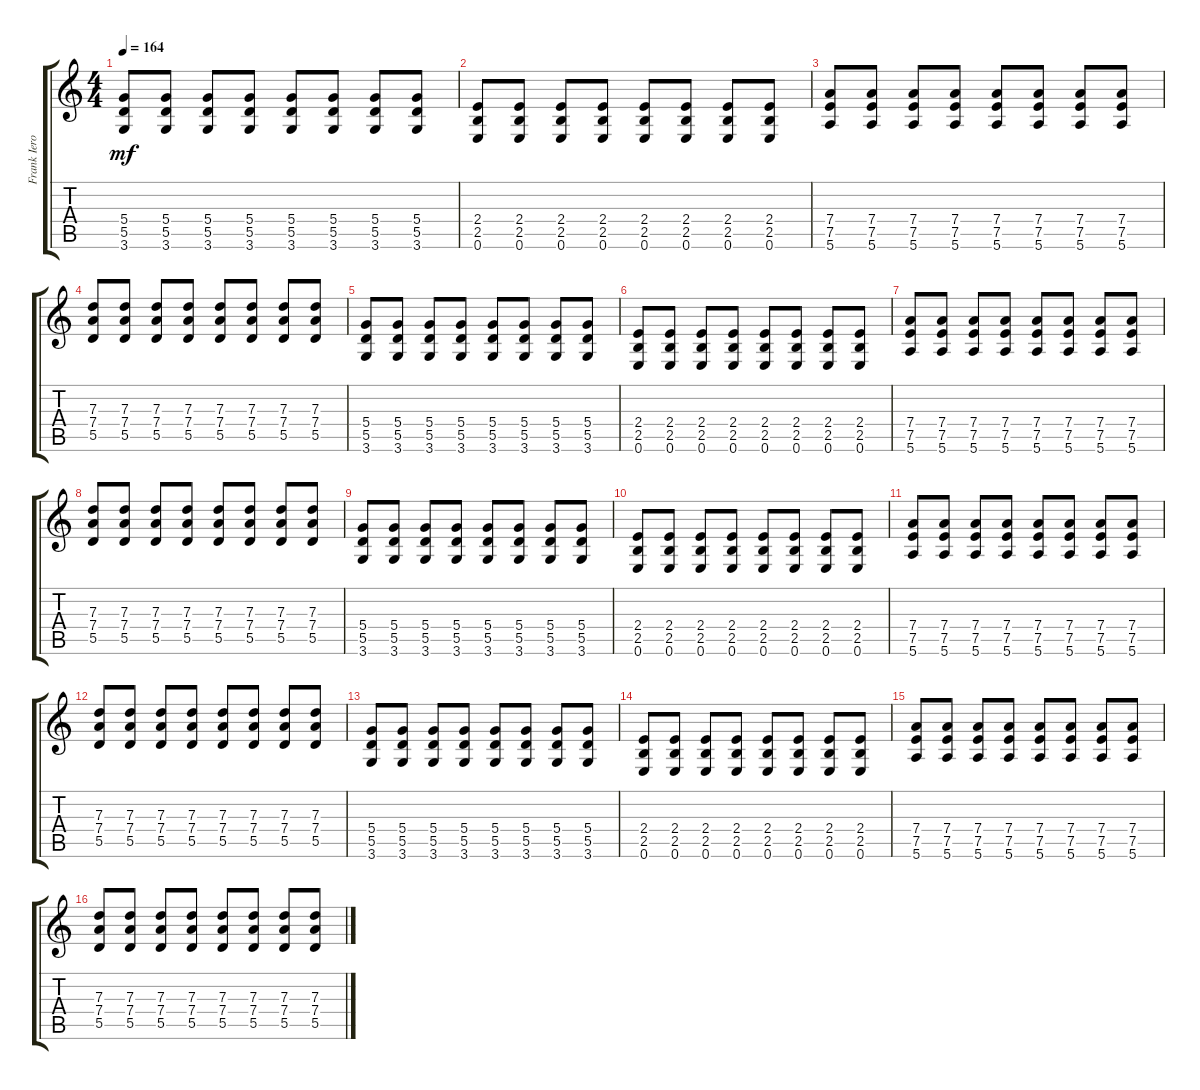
\track ("Frank Iero" "Frank Iero") {instrument distortionguitar}
\staff {score tabs}
\tuning (E4 B3 G3 D3 A2 E2) {hide}
\ts (4 4)
\tempo 164
\clef g2
\ks c
(5.4 5.5 3.6).8{dy mf} (5.4 5.5 3.6).8 (5.4 5.5 3.6).8 (5.4 5.5 3.6).8 (5.4 5.5 3.6).8 (5.4 5.5 3.6).8 (5.4 5.5 3.6).8 (5.4 5.5 3.6).8 |
(2.4 2.5 0.6).8 (2.4 2.5 0.6).8 (2.4 2.5 0.6).8 (2.4 2.5 0.6).8 (2.4 2.5 0.6).8 (2.4 2.5 0.6).8 (2.4 2.5 0.6).8 (2.4 2.5 0.6).8 |
(7.4 7.5 5.6).8 (7.4 7.5 5.6).8 (7.4 7.5 5.6).8 (7.4 7.5 5.6).8 (7.4 7.5 5.6).8 (7.4 7.5 5.6).8 (7.4 7.5 5.6).8 (7.4 7.5 5.6).8 |
(7.3 7.4 5.5).8 (7.3 7.4 5.5).8 (7.3 7.4 5.5).8 (7.3 7.4 5.5).8 (7.3 7.4 5.5).8 (7.3 7.4 5.5).8 (7.3 7.4 5.5).8 (7.3 7.4 5.5).8 |
(5.4 5.5 3.6).8 (5.4 5.5 3.6).8 (5.4 5.5 3.6).8 (5.4 5.5 3.6).8 (5.4 5.5 3.6).8 (5.4 5.5 3.6).8 (5.4 5.5 3.6).8 (5.4 5.5 3.6).8 |
(2.4 2.5 0.6).8 (2.4 2.5 0.6).8 (2.4 2.5 0.6).8 (2.4 2.5 0.6).8 (2.4 2.5 0.6).8 (2.4 2.5 0.6).8 (2.4 2.5 0.6).8 (2.4 2.5 0.6).8 |
(7.4 7.5 5.6).8 (7.4 7.5 5.6).8 (7.4 7.5 5.6).8 (7.4 7.5 5.6).8 (7.4 7.5 5.6).8 (7.4 7.5 5.6).8 (7.4 7.5 5.6).8 (7.4 7.5 5.6).8 |
(7.3 7.4 5.5).8 (7.3 7.4 5.5).8 (7.3 7.4 5.5).8 (7.3 7.4 5.5).8 (7.3 7.4 5.5).8 (7.3 7.4 5.5).8 (7.3 7.4 5.5).8 (7.3 7.4 5.5).8 |
(5.4 5.5 3.6).8 (5.4 5.5 3.6).8 (5.4 5.5 3.6).8 (5.4 5.5 3.6).8 (5.4 5.5 3.6).8 (5.4 5.5 3.6).8 (5.4 5.5 3.6).8 (5.4 5.5 3.6).8 |
(2.4 2.5 0.6).8 (2.4 2.5 0.6).8 (2.4 2.5 0.6).8 (2.4 2.5 0.6).8 (2.4 2.5 0.6).8 (2.4 2.5 0.6).8 (2.4 2.5 0.6).8 (2.4 2.5 0.6).8 |
(7.4 7.5 5.6).8 (7.4 7.5 5.6).8 (7.4 7.5 5.6).8 (7.4 7.5 5.6).8 (7.4 7.5 5.6).8 (7.4 7.5 5.6).8 (7.4 7.5 5.6).8 (7.4 7.5 5.6).8 |
(7.3 7.4 5.5).8 (7.3 7.4 5.5).8 (7.3 7.4 5.5).8 (7.3 7.4 5.5).8 (7.3 7.4 5.5).8 (7.3 7.4 5.5).8 (7.3 7.4 5.5).8 (7.3 7.4 5.5).8 |
(5.4 5.5 3.6).8 (5.4 5.5 3.6).8 (5.4 5.5 3.6).8 (5.4 5.5 3.6).8 (5.4 5.5 3.6).8 (5.4 5.5 3.6).8 (5.4 5.5 3.6).8 (5.4 5.5 3.6).8 |
(2.4 2.5 0.6).8 (2.4 2.5 0.6).8 (2.4 2.5 0.6).8 (2.4 2.5 0.6).8 (2.4 2.5 0.6).8 (2.4 2.5 0.6).8 (2.4 2.5 0.6).8 (2.4 2.5 0.6).8 |
(7.4 7.5 5.6).8 (7.4 7.5 5.6).8 (7.4 7.5 5.6).8 (7.4 7.5 5.6).8 (7.4 7.5 5.6).8 (7.4 7.5 5.6).8 (7.4 7.5 5.6).8 (7.4 7.5 5.6).8 |
(7.3 7.4 5.5).8 (7.3 7.4 5.5).8 (7.3 7.4 5.5).8 (7.3 7.4 5.5).8 (7.3 7.4 5.5).8 (7.3 7.4 5.5).8 (7.3 7.4 5.5).8 (7.3 7.4 5.5).8
